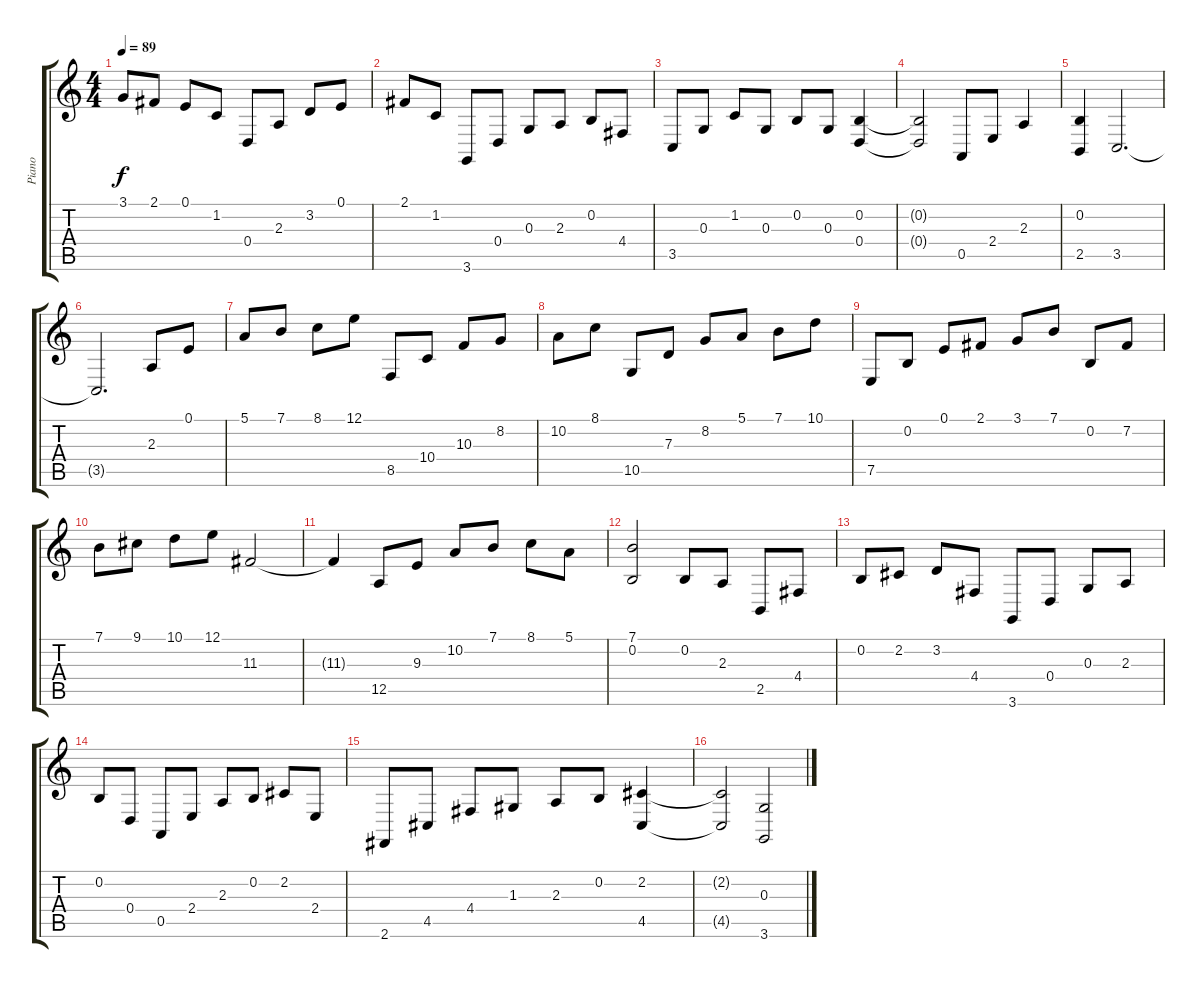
\track ("Piano" "Piano") {instrument acousticgrandpiano}
\staff {score tabs}
\tuning (E4 B3 G3 D3 A2 E2) {hide}
\ts (4 4)
\tempo 89
\clef g2
\ks c
3.1{t}.8{dy f} 2.1.8 0.1.8 1.2.8 0.4.8 2.3.8 3.2.8 0.1.8 |
2.1.8 1.2.8 3.6.8 0.4.8 0.3.8 2.3.8 0.2.8 4.4.8 |
3.5.8 0.3.8 1.2.8 0.3.8 0.2.8 0.3.8 (0.2 0.4).4 |
(0.2{t} 0.4{t}).2 0.5.8 2.4.8 2.3.4 |
(0.2 2.5).4 3.5.2{d} |
3.5{t}.2{d} 2.3.8 0.1.8 |
5.1.8 7.1.8 8.1.8 12.1.8 8.5.8 10.4.8 10.3.8 8.2.8 |
10.2.8 8.1.8 10.5.8 7.3.8 8.2.8 5.1.8 7.1.8 10.1.8 |
7.5.8 0.2.8 0.1.8 2.1.8 3.1.8 7.1.8 0.2.8 7.2.8 |
7.1.8 9.1.8 10.1.8 12.1.8 11.3.2 |
11.3{t}.4 12.5.8 9.3.8 10.2.8 7.1.8 8.1.8 5.1.8 |
(7.1 0.2).2 0.2.8 2.3.8 2.5.8 4.4.8 |
0.2.8 2.2.8 3.2.8 4.4.8 3.6.8 0.4.8 0.3.8 2.3.8 |
0.2.8 0.4.8 0.5.8 2.4.8 2.3.8 0.2.8 2.2.8 2.4.8 |
2.6.8 4.5.8 4.4.8 1.3.8 2.3.8 0.2.8 (2.2 4.5).4 |
(2.2{t} 4.5{t}).2 (0.3 3.6).2
